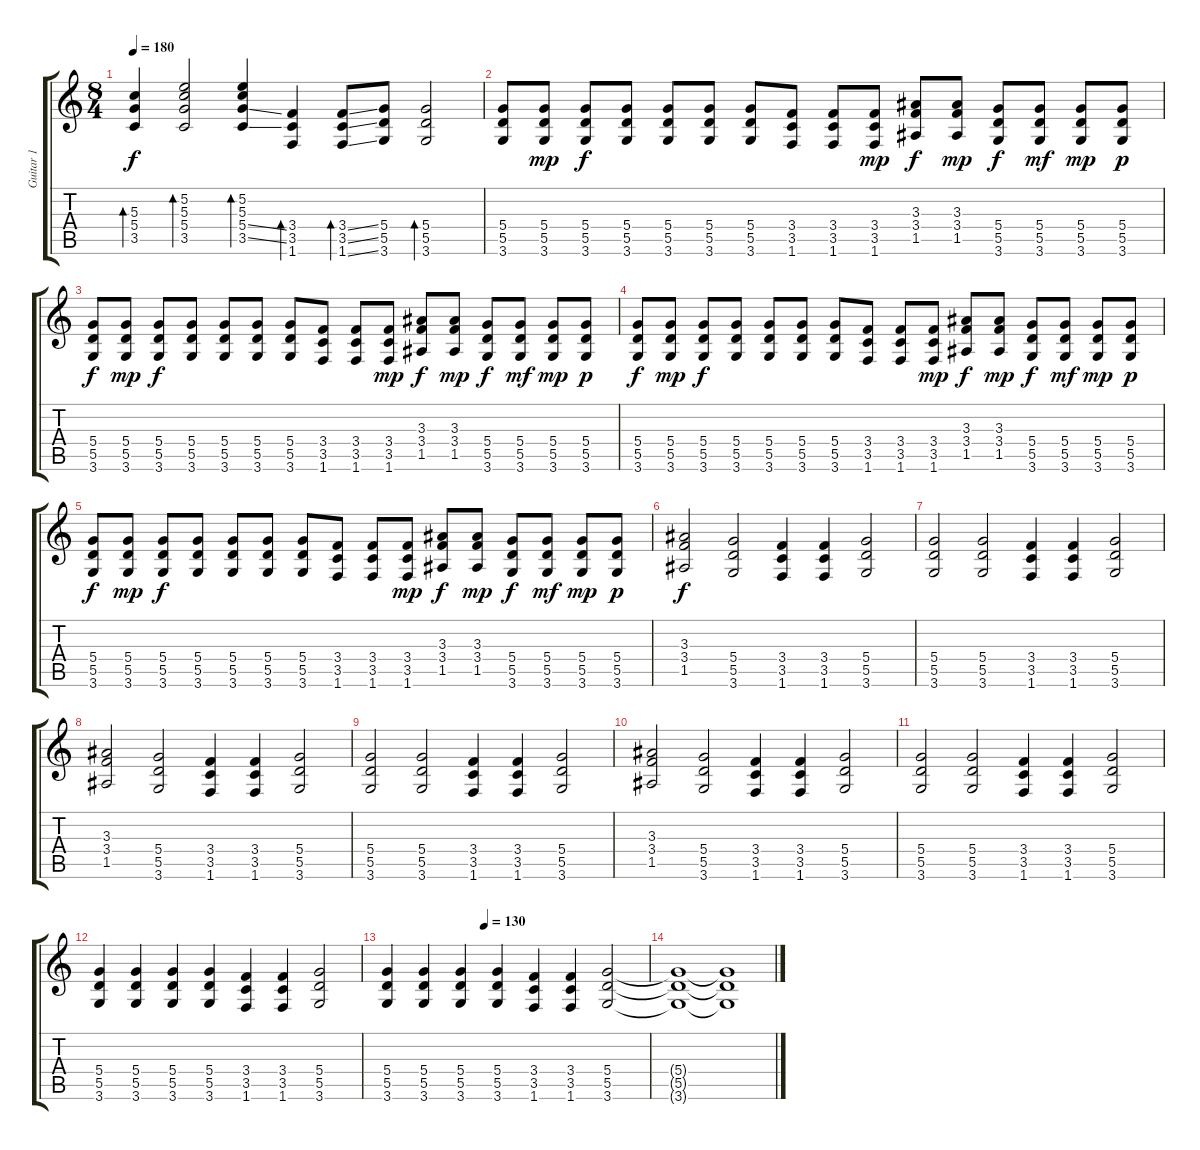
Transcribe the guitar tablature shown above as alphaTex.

\track ("Guitar 1" "Guitar 1") {instrument acousticguitarnylon}
\staff {score tabs}
\tuning (E4 B3 G3 D3 A2 E2) {hide}
\ts (8 4)
\tempo 180
\clef g2
\ks c
(5.3 5.4 3.5).4{bd 120 dy f} (5.2 5.3 5.4 3.5).2{bd 120} (5.2 5.3 5.4{ss} 3.5{ss}).4{bd 120} (3.4 3.5 1.6).4{bd 120} (3.4{ss} 3.5{ss} 1.6{ss}).8{bd 120} (5.4 5.5 3.6).8 (5.4 5.5 3.6).2{bd 120} |
(5.4 5.5 3.6).8{instrument electricguitarmuted} (5.4 5.5 3.6).8{dy mp} (5.4 5.5 3.6).8{dy f} (5.4 5.5 3.6).8 (5.4 5.5 3.6).8 (5.4 5.5 3.6).8 (5.4 5.5 3.6).8 (3.4 3.5 1.6).8 (3.4 3.5 1.6).8 (3.4 3.5 1.6).8{dy mp} (3.3 3.4 1.5).8{dy f} (3.3 3.4 1.5).8{dy mp} (5.4 5.5 3.6).8{dy f} (5.4 5.5 3.6).8{dy mf} (5.4 5.5 3.6).8{dy mp} (5.4 5.5 3.6).8{dy p} |
(5.4 5.5 3.6).8{dy f} (5.4 5.5 3.6).8{dy mp} (5.4 5.5 3.6).8{dy f} (5.4 5.5 3.6).8 (5.4 5.5 3.6).8 (5.4 5.5 3.6).8 (5.4 5.5 3.6).8 (3.4 3.5 1.6).8 (3.4 3.5 1.6).8 (3.4 3.5 1.6).8{dy mp} (3.3 3.4 1.5).8{dy f} (3.3 3.4 1.5).8{dy mp} (5.4 5.5 3.6).8{dy f} (5.4 5.5 3.6).8{dy mf} (5.4 5.5 3.6).8{dy mp} (5.4 5.5 3.6).8{dy p} |
(5.4 5.5 3.6).8{dy f} (5.4 5.5 3.6).8{dy mp} (5.4 5.5 3.6).8{dy f} (5.4 5.5 3.6).8 (5.4 5.5 3.6).8 (5.4 5.5 3.6).8 (5.4 5.5 3.6).8 (3.4 3.5 1.6).8 (3.4 3.5 1.6).8 (3.4 3.5 1.6).8{dy mp} (3.3 3.4 1.5).8{dy f} (3.3 3.4 1.5).8{dy mp} (5.4 5.5 3.6).8{dy f} (5.4 5.5 3.6).8{dy mf} (5.4 5.5 3.6).8{dy mp} (5.4 5.5 3.6).8{dy p} |
(5.4 5.5 3.6).8{dy f} (5.4 5.5 3.6).8{dy mp} (5.4 5.5 3.6).8{dy f} (5.4 5.5 3.6).8 (5.4 5.5 3.6).8 (5.4 5.5 3.6).8 (5.4 5.5 3.6).8 (3.4 3.5 1.6).8 (3.4 3.5 1.6).8 (3.4 3.5 1.6).8{dy mp} (3.3 3.4 1.5).8{dy f} (3.3 3.4 1.5).8{dy mp} (5.4 5.5 3.6).8{dy f} (5.4 5.5 3.6).8{dy mf} (5.4 5.5 3.6).8{dy mp} (5.4 5.5 3.6).8{dy p} |
(3.3 3.4 1.5).2{dy f} (5.4 5.5 3.6).2 (3.4 3.5 1.6).4 (3.4 3.5 1.6).4 (5.4 5.5 3.6).2 |
(5.4 5.5 3.6).2 (5.4 5.5 3.6).2 (3.4 3.5 1.6).4 (3.4 3.5 1.6).4 (5.4 5.5 3.6).2 |
(3.3 3.4 1.5).2 (5.4 5.5 3.6).2 (3.4 3.5 1.6).4 (3.4 3.5 1.6).4 (5.4 5.5 3.6).2 |
(5.4 5.5 3.6).2 (5.4 5.5 3.6).2 (3.4 3.5 1.6).4 (3.4 3.5 1.6).4 (5.4 5.5 3.6).2 |
(3.3 3.4 1.5).2 (5.4 5.5 3.6).2 (3.4 3.5 1.6).4 (3.4 3.5 1.6).4 (5.4 5.5 3.6).2 |
(5.4 5.5 3.6).2 (5.4 5.5 3.6).2 (3.4 3.5 1.6).4 (3.4 3.5 1.6).4 (5.4 5.5 3.6).2 |
(5.4 5.5 3.6).4 (5.4 5.5 3.6).4 (5.4 5.5 3.6).4 (5.4 5.5 3.6).4 (3.4 3.5 1.6).4 (3.4 3.5 1.6).4 (5.4 5.5 3.6).2 |
\tempo (130 0.375)
(5.4 5.5 3.6).4 (5.4 5.5 3.6).4 (5.4 5.5 3.6).4 (5.4 5.5 3.6).4 (3.4 3.5 1.6).4 (3.4 3.5 1.6).4 (5.4 5.5 3.6).2 |
(5.4{t} 5.5{t} 3.6{t}).1 (5.4{t} 5.5{t} 3.6{t}).1
